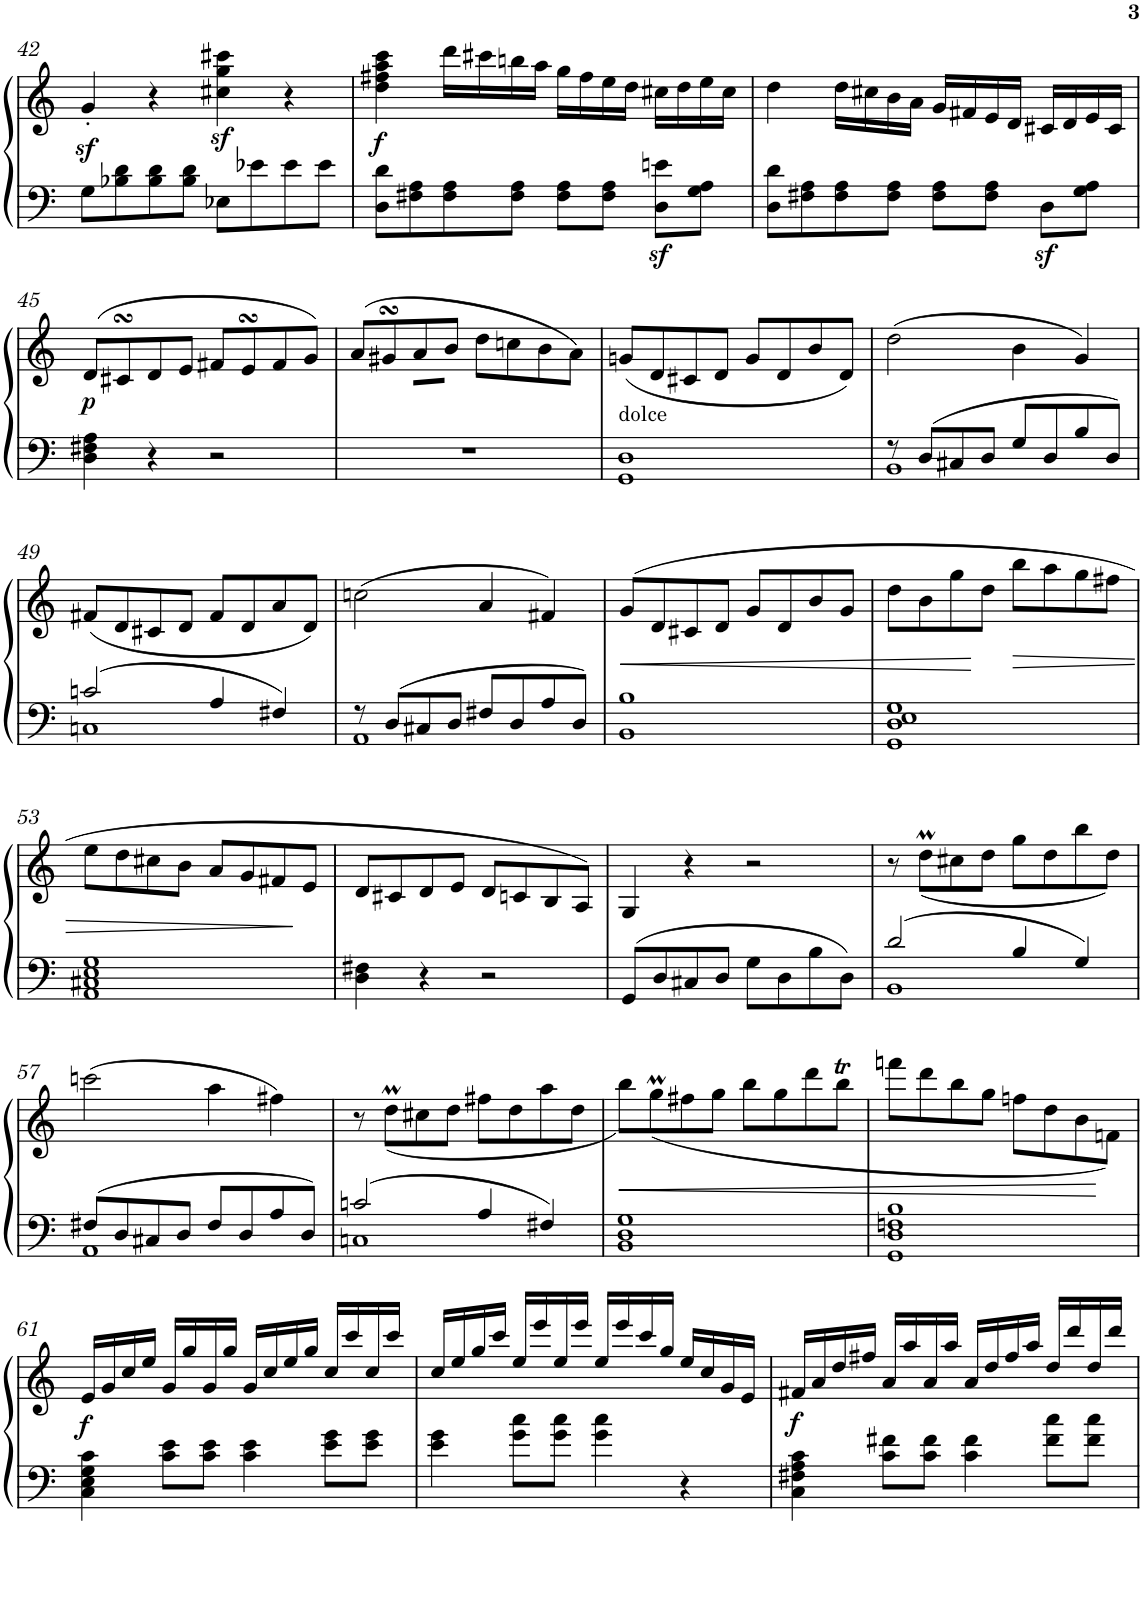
**kern	**kern	**dynam
*part1	*part1	*part1
*staff2	*staff1	*staff1/2
*I"Piano	*	*
*I'Pno	*	*
!!LO:PB:g=z
*clefF4	*clefG2	*
*k[]	*k[]	*
*M4/4	*M4/4	*
*met(c)	*met(c)	*
=42	=42	=42
8G\L	4gz<'/	.
8B-X\ 8d\	.	.
8B-\ 8d\	4r	.
8B-\ 8d\J	.	.
8E-X\L	4cc#X\z< 4gg\z< 4ccc#X\z<	.
8e-X\	.	.
8e-\	4r	.
8e-\J	.	.
=43	=43	=43
!	!	!LO:DY:b
8D\ 8d\L	4dd\ 4ff#X\ 4aa\ 4ccc\	f
8F#X\ 8A\	.	.
8F#\ 8A\	16ddd\LL	.
.	16ccc#X\	.
8F#\ 8A\J	16bbn\	.
.	16aa\JJ	.
8F#\ 8A\L	16gg\LL	.
.	16ff#\	.
8F#\ 8A\J	16ee\	.
.	16dd\JJ	.
8D\z< 8en\z<L	16cc#X\LL	.
.	16dd\	.
8G\ 8A\J	16ee\	.
.	16cc#\JJ	.
=44	=44	=44
8D\ 8d\L	4dd\	.
8F#X\ 8A\	.	.
8F#\ 8A\	16dd\LL	.
.	16cc#X\	.
8F#\ 8A\J	16b\	.
.	16a\JJ	.
8F#\ 8A\L	16g/LL	.
.	16f#X/	.
8F#\ 8A\J	16e/	.
.	16d/JJ	.
8Dz<\L	16c#X/LL	.
.	16d/	.
8G\ 8A\J	16e/	.
.	16c#/JJ	.
!!LO:LB:g=z
=45	=45	=45
*	*^	*
!	!	!	!LO:DY:b
4D\ 4F#X\ 4A\	(>8d/L	2..ryy	p
.	8c#XsSsS/	.	.
4r	8d/	.	.
.	8e/J	.	.
2r	8f#X/L	.	.
.	8esSsS/	.	.
.	8f#/	.	.
.	8g/J)	8g	.
=46	=46	=46	=46
1r	(>8a/L	4ryy	.
.	8g#XsSsS/	.	.
.	8a/	8aL	.
.	8b/J	8bJ	.
.	8dd\L	2ryy	.
.	8ccn\	.	.
.	8b\	.	.
.	8a\J)	.	.
*	*v	*v	*
=47	=47	=47
!	!LO:TX:b:t=dolce	!
1GG 1D	(<8gn/L	.
.	8d/	.
.	8c#X/	.
.	8d/J	.
.	8g/L	.
.	8d/	.
.	8b/	.
.	8d/J)	.
=48	=48	=48
*^	*	*
8r	1BB	(>2dd\	.
8D/L	.	.	.
8C#X/	.	.	.
8D/J	.	.	.
8G/L	.	4b\	.
8D/	.	.	.
8B/	.	4g/)	.
8D/J	.	.	.
!!LO:LB:g=z
=49	=49	=49	=49
2cn/	1Cn	(<8f#X/L	.
.	.	8d/	.
.	.	8c#X/	.
.	.	8d/J	.
4A/	.	8f#/L	.
.	.	8d/	.
4F#X/	.	8a/	.
.	.	8d/J)	.
=50	=50	=50	=50
8r	1AA	(>2ccn\	.
8D/L	.	.	.
8C#X/	.	.	.
8D/J	.	.	.
8F#X/L	.	4a/	.
8D/	.	.	.
8A/	.	4f#X/)	.
8D/J	.	.	.
*v	*v	*	*
=51	=51	=51
!	!	!LO:HP:b
1BB 1B	(>8g/L	<
.	8d/	.
.	8c#X/	.
.	8d/J	.
.	8g/L	.
.	8d/	.
.	8b/	.
.	8g/J	.
=52	=52	=52
1GG 1D 1E 1G	8dd\L	.
.	8b\	.
.	8gg\	.
.	8dd\J	[
!	!	!LO:HP:b
.	8bb\L	>
.	8aa\	.
.	8gg\	.
.	8ff#X\J	.
!!LO:LB:g=z
=53	=53	=53
1AA 1C#X 1E 1G	8ee\L	.
.	8dd\	.
.	8cc#X\	.
.	8b\J	.
.	8a/L	.
.	8g/	.
.	8f#X/	.
.	8e/J	]
=54	=54	=54
4D\ 4F#X\	8d/L	.
.	8c#X/	.
4r	8d/	.
.	8e/J	.
2r	8d/L	.
.	8cn/	.
.	8B/	.
.	8A/J)	.
=55	=55	=55
8GG/L	4G/	.
8D/	.	.
8C#X/	4r	.
8D/J	.	.
8G\L	2r	.
8D\	.	.
8B\	.	.
8D\J	.	.
=56	=56	=56
*^	*	*
2d/	1BB	8r	.
.	.	(<8ddM\L	.
.	.	8cc#X\	.
.	.	8dd\J	.
4B/	.	8gg\L	.
.	.	8dd\	.
4G/	.	8bb\	.
.	.	8dd\J)	.
!!LO:LB:g=z
=57	=57	=57	=57
8F#X/L	1AA	(>2cccn\	.
8D/	.	.	.
8C#X/	.	.	.
8D/J	.	.	.
8F#/L	.	4aa\	.
8D/	.	.	.
8A/	.	4ff#X\)	.
8D/J	.	.	.
=58	=58	=58	=58
2cn/	1Cn	8r	.
.	.	(<8ddM\L	.
.	.	8cc#X\	.
.	.	8dd\J	.
4A/	.	8ff#X\L	.
.	.	8dd\	.
4F#X/	.	8aa\	.
.	.	8dd\J	.
*v	*v	*	*
=59	=59	=59
!	!	!LO:HP:b
1BB 1D 1G	8bb\L)	<
.	(<8ggM\	.
.	8ff#X\	.
.	8gg\J	.
.	8bb\L	.
.	8gg\	.
.	8ddd\	.
.	8bbt\J	.
=60	=60	=60
1GG 1D 1Fn 1B	8fffn\L	.
.	8ddd\	.
.	8bb\	.
.	8gg\J	.
.	8ffn\L	.
.	8dd\	.
.	8b\	.
.	8fn\J)	[
!!LO:LB:g=z
=61	=61	=61
!	!	!LO:DY:b
4C\ 4E\ 4G\ 4c\	16e/LL	f
.	16g/	.
.	16cc/	.
.	16ee/JJ	.
8c\ 8e\L	16g/LL	.
.	16gg/	.
8c\ 8e\J	16g/	.
.	16gg/JJ	.
4c\ 4e\	16g/LL	.
.	16cc/	.
.	16ee/	.
.	16gg/JJ	.
8e\ 8g\L	16cc/LL	.
.	16ccc/	.
8e\ 8g\J	16cc/	.
.	16ccc/JJ	.
=62	=62	=62
4e\ 4g\	16cc/LL	.
.	16ee/	.
.	16gg/	.
.	16ccc/JJ	.
8g\ 8cc\L	16ee/LL	.
.	16eee/	.
8g\ 8cc\J	16ee/	.
.	16eee/JJ	.
4g\ 4cc\	16ee/LL	.
.	16eee/	.
.	16ccc/	.
.	16gg/JJ	.
4r	16ee/LL	.
.	16cc/	.
.	16g/	.
.	16e/JJ	.
=63	=63	=63
!	!	!LO:DY:b
4C\ 4F#X\ 4A\ 4c\	16f#X/LL	f
.	16a/	.
.	16dd/	.
.	16ff#X/JJ	.
8c\ 8f#X\L	16a/LL	.
.	16aa/	.
8c\ 8f#\J	16a/	.
.	16aa/JJ	.
4c\ 4f#\	16a/LL	.
.	16dd/	.
.	16ff#/	.
.	16aa/JJ	.
8f#\ 8cc\L	16dd/LL	.
.	16ddd/	.
8f#\ 8cc\J	16dd/	.
.	16ddd/JJ	.
=	=	=
*-	*-	*-
